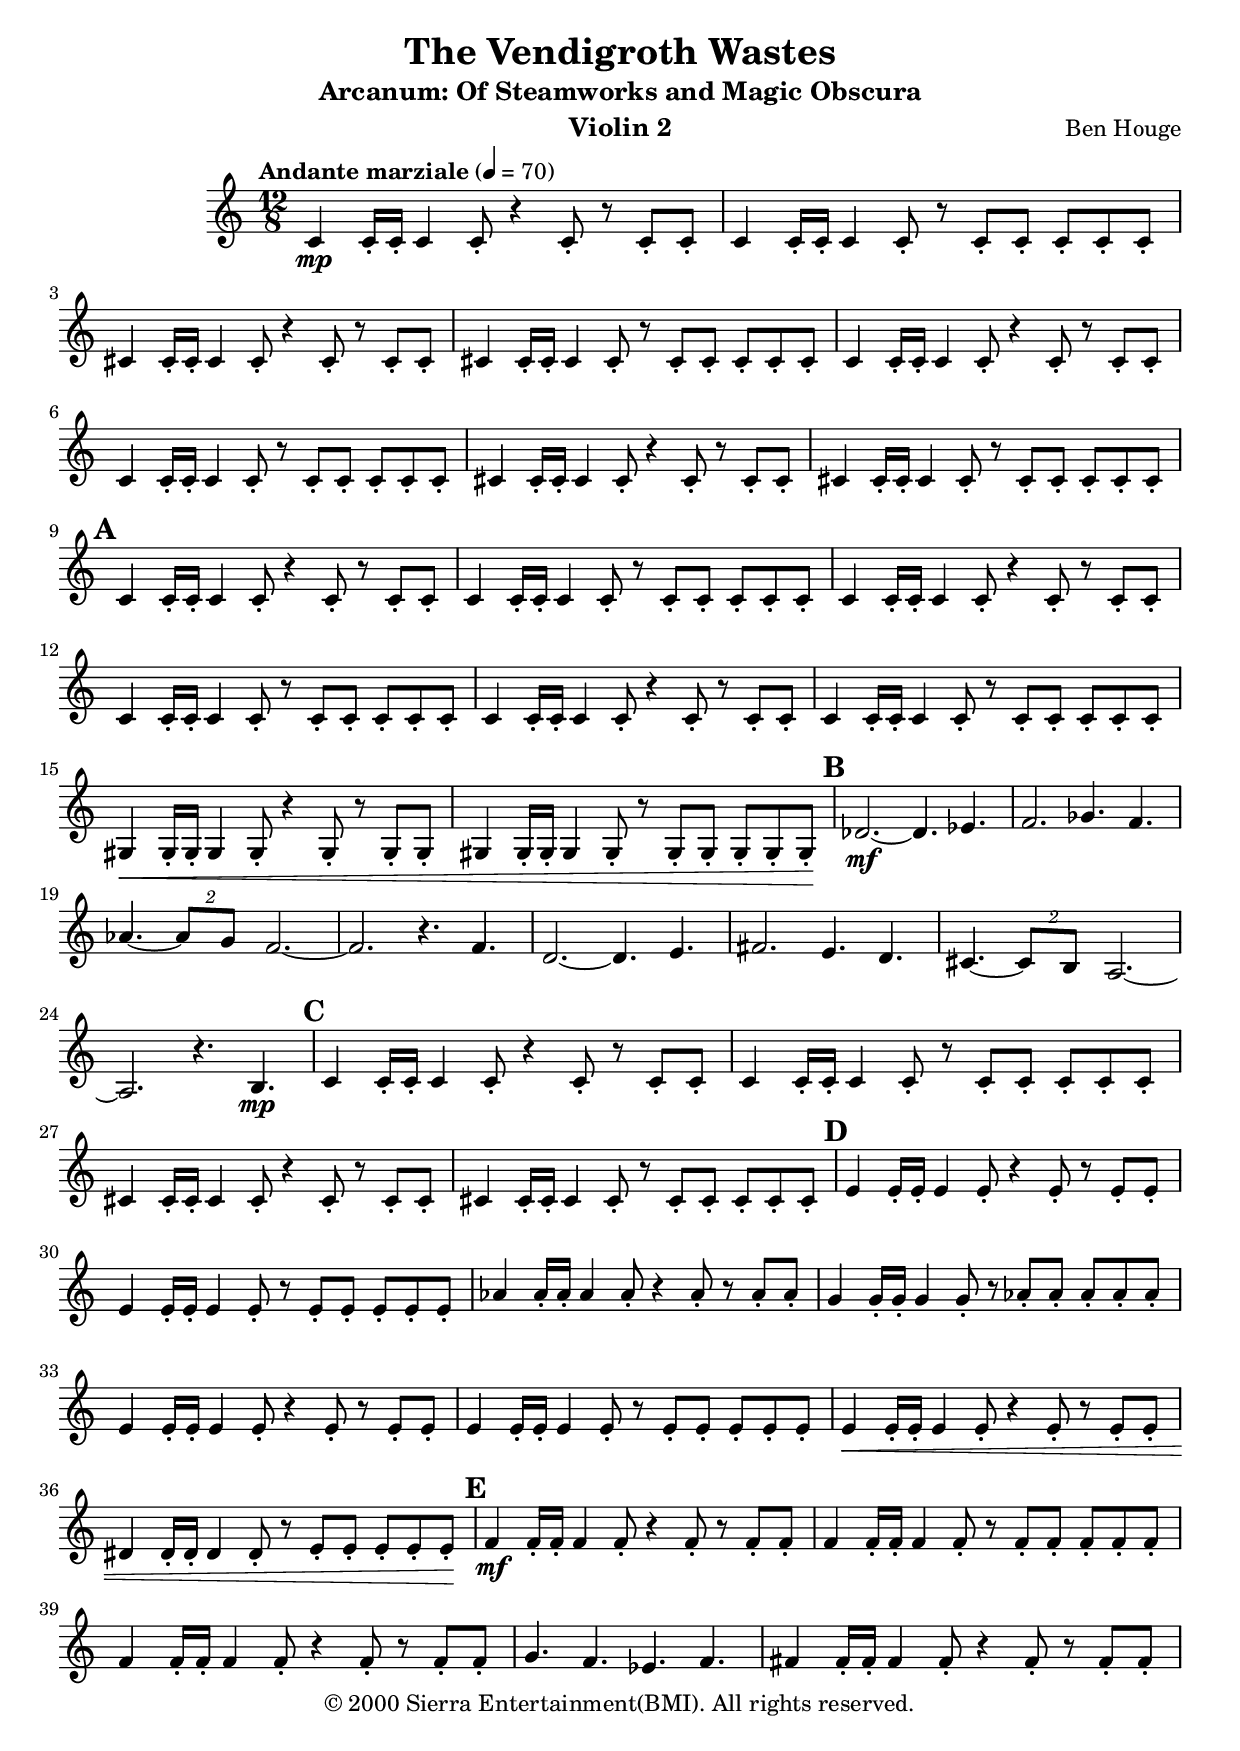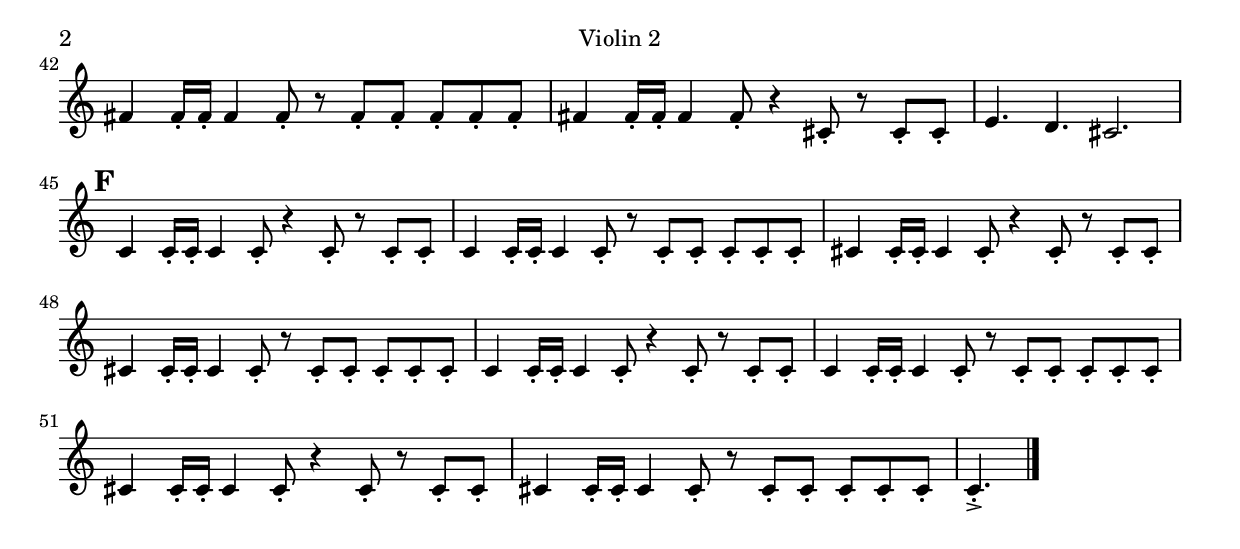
\include "src/header.ly"
\include "src/settings.ly"
violinTwoSolo =  \relative c' {
  \aTime
  \aKey
  \clef treble
  \tag #'part { \aTempo }

    c4 \mp c16 -. [ c16 -. ] c4 c8 -. r4 c8 -. r8 c8 -. [ c8 -. ] | % 2
    c4 c16 -. [ c16 -. ] c4 c8 -. r8 c8 -. [ c8 -. ] c8 -. [ c8 -. c8 -. ]  | % 3
    cis4 cis16 -. [ cis16 -. ] cis4 cis8 -. r4 cis8 -. r8 cis8 -. [ cis8 -. ] | % 4
    cis4 cis16 -. [ cis16 -. ] cis4 cis8 -. r8 cis8 -. [ cis8 -. ] cis8 -. [ cis8 -. cis8 -. ]  | % 5
    c4 c16 -. [ c16 -. ] c4 c8 -. r4 c8 -. r8 c8 -. [ c8 -. ] | % 6
    c4 c16 -. [ c16 -. ] c4 c8 -. r8 c8 -. [ c8 -. ] c8 -. [ c8 -. c8 -. ]  | % 7
    cis4 cis16 -. [ cis16 -. ] cis4 cis8 -. r4 cis8 -. r8 cis8 -. [ cis8 -. ] | % 8
    cis4 cis16 -. [ cis16 -. ] cis4 cis8 -. r8 cis8 -. [ cis8 -. ] cis8 -. [ cis8 -. cis8 -. ]  | % 9

  \tag #'part {\mark \default}

    c4 c16 -. [ c16 -. ] c4 c8 -. r4 c8 -. r8 c8 -. [ c8 -. ] | \barNumberCheck #10
    c4 c16 -. [ c16 -. ] c4 c8 -. r8 c8 -. [ c8 -. ] c8 -. [ c8 -. c8 -. ]  | % 11
    c4 c16 -. [ c16 -. ] c4 c8 -. r4 c8 -. r8 c8 -. [ c8 -. ] | % 12
    c4 c16 -. [ c16 -. ] c4 c8 -. r8 c8 -. [ c8 -. ] c8 -. [ c8 -. c8 -. ]  | % 13
    c4 c16 -. [ c16 -. ] c4 c8 -. r4 c8 -. r8 c8 -. [ c8 -. ] | % 14
    c4 c16 -. [ c16 -. ] c4 c8 -. r8 c8 -. [ c8 -. ] c8 -. [ c8 -. c8 -. ]  | % 15
    gis4 \< gis16 -. [ gis16 -. ] gis4 gis8 -. r4 gis8 -. r8 gis8 -. [ gis8 -. ] | % 16
    gis4 gis16 -. [ gis16 -. ] gis4 gis8 -. r8 gis8 -. [ gis8 -. ] gis8 -. [ gis8 -. gis8 \! -. ]  | % 17

  \tag #'part {\mark \default}

    des'2. \mf ~ des4. es4. | % 18
    f2. ges4. f4. | % 19
    as4. ~ \times 3/2 { as8 [ g8 ] } f2. ~  | \barNumberCheck #20
    f2. r4. f4. | % 21
    d2. ~ d4. e4. | % 22
    fis2. e4. d4.  | % 23
    cis4. ~ \times 3/2 { cis8 [ b8 ] } a2. ~ | % 24
    a2. r4. b4. \mp| % 25

  \tag #'part {\mark \default}

    c4 c16 -. [ c16 -. ] c4 c8 -. r4 c8 -. r8 c8 -. [ c8 -. ]  | % 26
    c4 c16 -. [ c16 -. ] c4 c8 -. r8 c8 -. [ c8 -. ] c8 -. [ c8 -. c8 -. ] | % 27
    cis4 cis16 -. [ cis16 -. ] cis4 cis8 -. r4 cis8 -. r8 cis8 -. [ cis8 -. ]  | % 28
    cis4 cis16 -. [ cis16 -. ] cis4 cis8 -. r8 cis8 -. [ cis8 -. ] cis8 -. [ cis8 -. cis8 -. ] | % 29

  \tag #'part {\mark \default}

    e4 e16 -. [ e16 -. ] e4 e8 -. r4 e8 -. r8 e8 -. [ e8 -. ]  | \barNumberCheck #30
    e4 e16 -. [ e16 -. ] e4 e8 -. r8 e8 -. [ e8 -. ] e8 -. [ e8 -. e8 -. ] | % 31
    as4 as16 -. [ as16 -. ] as4 as8 -. r4 as8 -. r8 as8 -. [ as8 -. ] | % 32
    g4 g16 -. [ g16 -. ] g4 g8 -. r8 as8 -. [ as8 -. ] as8 -. [ as8 -. as8 -. ] | % 33
    e4 e16 -. [ e16 -. ] e4 e8 -. r4 e8 -. r8 e8 -. [ e8 -. ]  | % 34
    e4 e16 -. [ e16 -. ] e4 e8 -. r8 e8 -. [ e8 -. ] e8 -. [ e8 -. e8 -. ] | % 35
    e4 \< e16 -. [ e16 -. ] e4 e8 -. r4 e8 -. r8 e8 -. [ e8 -. ] | % 36
    dis4 dis16 -. [ dis16 -. ] dis4 dis8 -. r8 e8 -. [ e8 -. ] e8 -. [ e8 -. e8 \! -. ] | % 37

  \tag #'part {\mark \default}

    f4 \mf f16 -. [ f16 -. ] f4 f8 -. r4 f8 -. r8 f8 -. [ f8 -. ] | % 38
    f4 f16 -. [ f16 -. ] f4 f8 -. r8 f8 -. [ f8 -. ] f8 -. [ f8 -. f8 -. ] | % 39
    f4 f16 -. [ f16 -. ] f4 f8 -. r4 f8 -. r8 f8 -. [ f8 -. ]  | \barNumberCheck #40
    g4. f4. es4. f4. | % 41
    fis4 fis16 -. [ fis16 -. ] fis4 fis8 -. r4 fis8 -. r8 fis8 -. [ fis8 -. ]  | % 42
    fis4 fis16 -. [ fis16 -. ] fis4 fis8 -. r8 fis8 -. [ fis8 -. ] fis8 -. [ fis8 -. fis8 -. ] | % 43
    fis4 fis16 -. [ fis16 -. ] fis4 fis8 -. r4 cis8 -. r8 cis8 -. [ cis8 -. ]  | % 44
    e4. d4. cis2. | % 45

  \tag #'part {\mark \default}

    c4 c16 -. [ c16 -. ] c4 c8 -. r4 c8 -. r8 c8 -. [ c8 -. ]  | % 46
    c4 c16 -. [ c16 -. ] c4 c8 -. r8 c8 -. [ c8 -. ] c8 -. [ c8 -. c8 -. ] | % 47
    cis4 cis16 -. [ cis16 -. ] cis4 cis8 -. r4 cis8 -. r8 cis8 -. [ cis8 -. ]  | % 48
    cis4 cis16 -. [ cis16 -. ] cis4 cis8 -. r8 cis8 -. [ cis8 -. ] cis8 -. [ cis8 -. cis8 -. ] | % 49
    c4 c16 -. [ c16 -. ] c4 c8 -. r4 c8 -. r8 c8 -. [ c8 -. ]  | \barNumberCheck #50
    c4 c16 -. [ c16 -. ] c4 c8 -. r8 c8 -. [ c8 -. ] c8 -. [ c8 -. c8 -. ] | % 51
    cis4 cis16 -. [ cis16 -. ] cis4 cis8 -. r4 cis8 -. r8 cis8 -. [ cis8 -. ]  | % 52
    cis4 cis16 -. [ cis16 -. ] cis4 cis8 -. r8 cis8 -. [ cis8 -. ] cis8 -. [ cis8 -. cis8 -. ] | % 53
    c4. -> -. \bar "|."
}


\header {
  instrument = "Violin 2"
}

\score {
  \new Score {
  \set Score.markFormatter = #format-mark-box-numbers
  <<
    \new Staff <<
      \set Staff.midiInstrument = "violin"
      \keepWithTag #'part \violinTwoSolo
    >>
  >>
  }
  \layout {
    \include "src/layout.ly"
  }
  \midi{}
}
\paper {
  indent = 25
}
